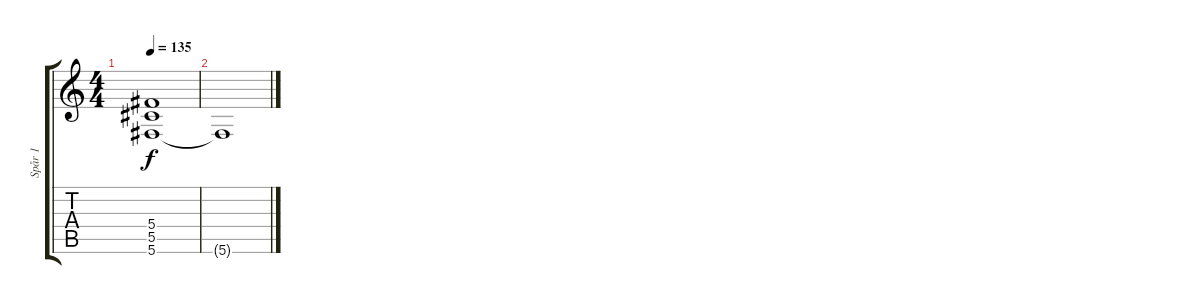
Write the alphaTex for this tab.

\track ("Spår 1" "Spår 1") {instrument distortionguitar}
\staff {score tabs}
\tuning (Eb4 Bb3 Gb3 Db3 Ab2 Db2) {hide}
\ts (4 4)
\tempo 135
\clef g2
\ks c
(5.4{t} 5.5{t} 5.6{t}).1{dy f} |
5.6{t}.1
